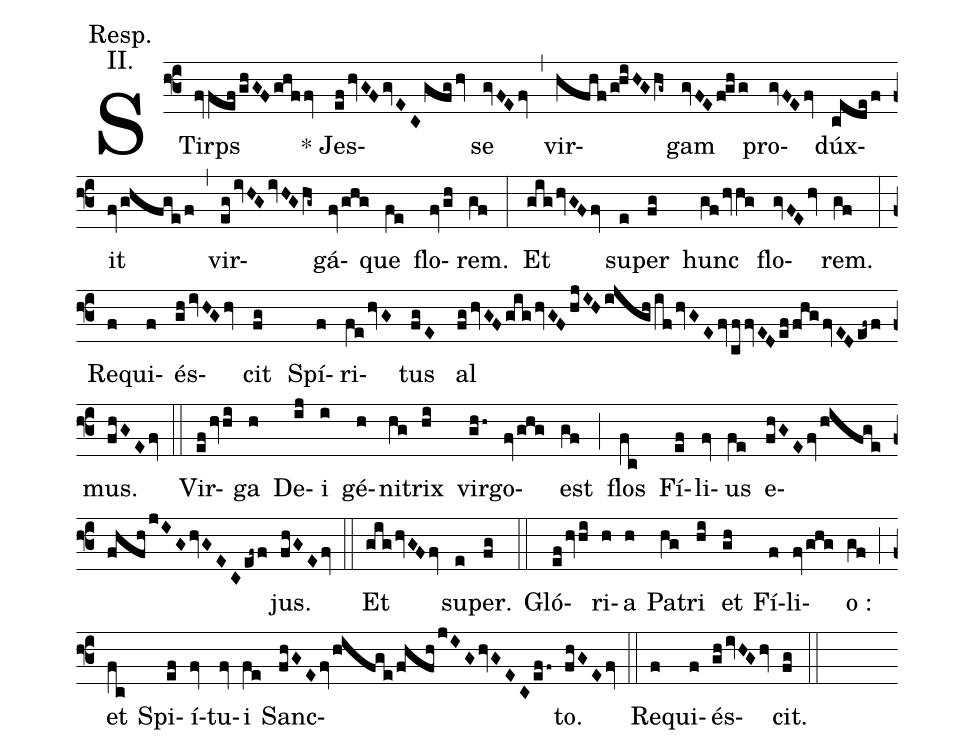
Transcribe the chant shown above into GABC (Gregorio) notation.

annotation: Resp.;
annotation: II.;
%%
(f3)
STirps(fvfefghGFghffv) * Jes(efhvGFgvECgfghv)se(gvFEfv) (,)
vir(hfhfghiHGhg~)gam(gvFEfghg) pro(gvFEfv)dúx(cedef)it(fvghfgef) (,)
vir(egivHGivHGhg~)gá(fvghg)que(fe) flo(fvgh)rem.(gf) (:)
Et(gighvGFfv) su(e)per(fg) hunc(gfhvhg) flo(gvFEhv)rem.(gf) (:)
Re(f)qui(f)és(ghivHGhv)cit(fg) Spí(f)ri(fehvG)tus(fgE) al(fghvGFgighvGFhjIHijghifhvGEfvcffvEDeffhgfvEDef~f) mus.(fhGEfv) (::)
Vir(efhvhi)ga(h) De(ij)i(i) gé(h)ni(hg)trix(hi) vir(ghh~)go(fvghg)est(gf) (;)
flos(fc) Fí(ef)li(fv)us(fe) e(fhGEfvhifgefhfhjIGhvGECef~f)jus.(fhGEfv) (::)
Et(gighvGFfv) su(e)per.(fg) (::)
Gló(efhvhi)ri(h)a(h) Pa(hg)tri(hi) et(gh) Fí(f)li(fvghg)o :(gf) (;)
et(fc) Spi(ef)í(fv)tu(fv)i(fe) Sanc(fhGEfvhifgefhfhjIGhvGECeff~)to.(fhGEfv) (::)
Re(f)qui(f)és(ghivHGhv)cit.(fg) (::)
